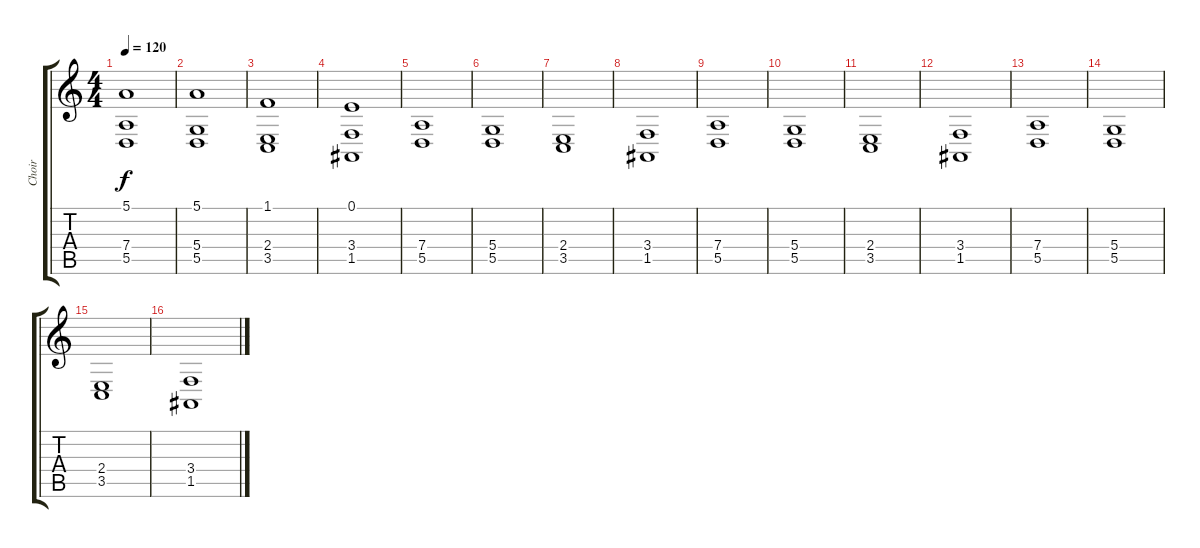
\track ("Choir" "Choir") {instrument choiraahs}
\staff {score tabs}
\tuning (E4 B3 G3 D3 A2 E2) {hide}
\ts (4 4)
\tempo 120
\clef g2
\ks c
(5.1 7.4 5.5).1{dy f} |
(5.1 5.4 5.5).1 |
(1.1 2.4 3.5).1 |
(0.1 3.4 1.5).1 |
(7.4 5.5).1{volume 14 instrument choiraahs} |
(5.4 5.5).1 |
(2.4 3.5).1 |
(3.4 1.5).1 |
(7.4 5.5).1{volume 14 instrument choiraahs} |
(5.4 5.5).1 |
(2.4 3.5).1 |
(3.4 1.5).1 |
(7.4 5.5).1{volume 14 instrument choiraahs} |
(5.4 5.5).1 |
(2.4 3.5).1 |
(3.4 1.5).1
